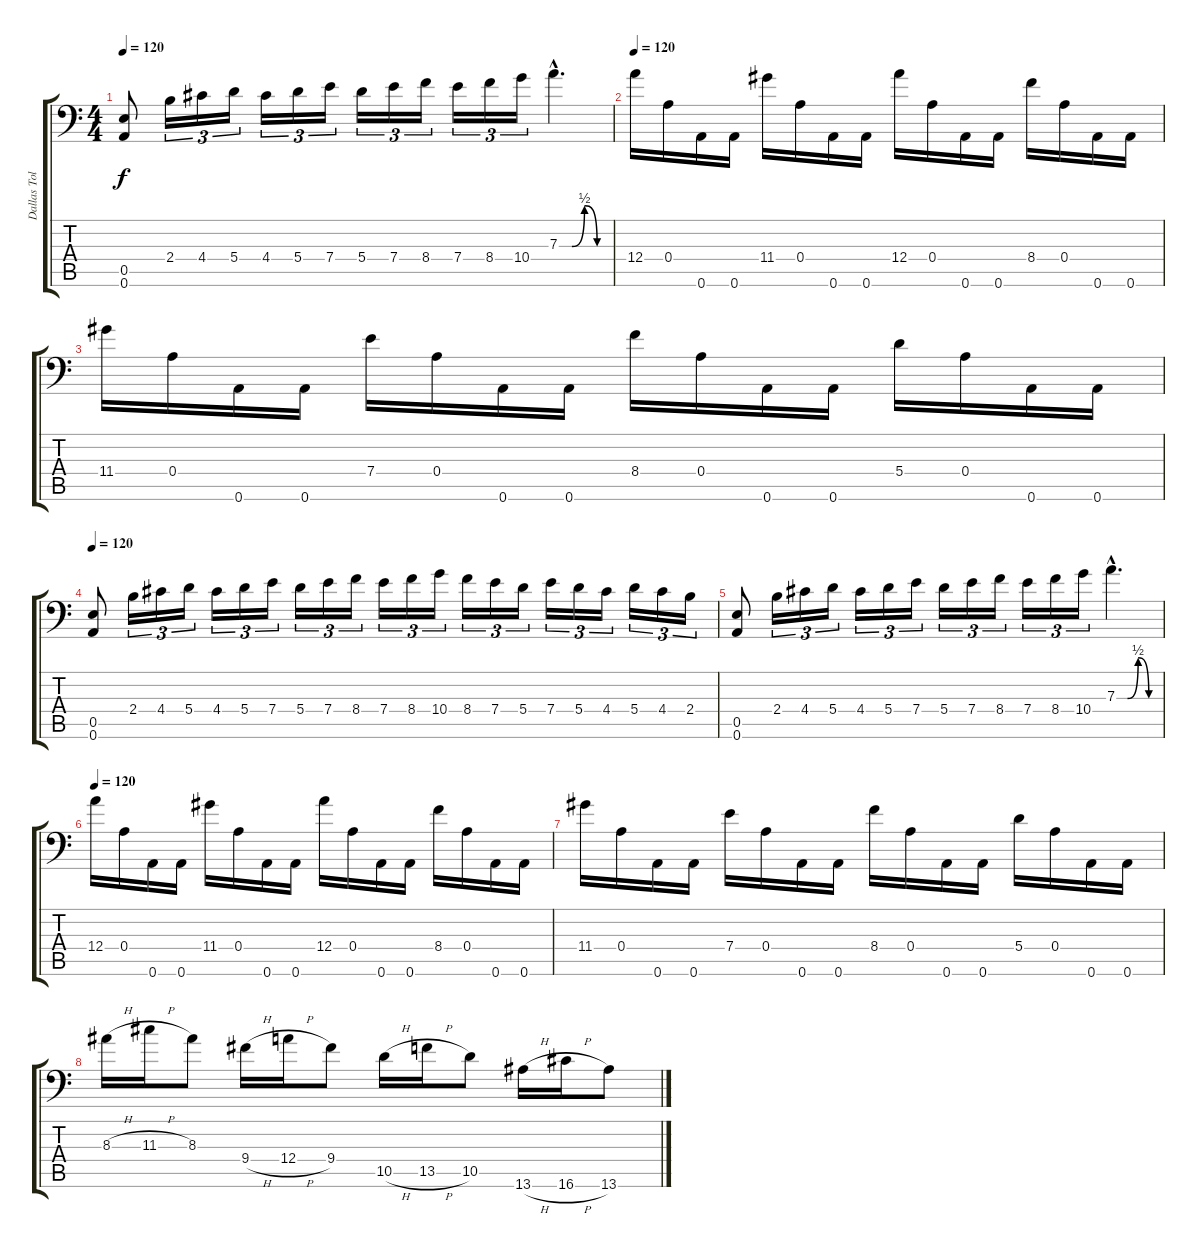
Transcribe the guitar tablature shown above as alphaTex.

\track ("Dallas Toler-Wade" "Dallas Tol") {instrument distortionguitar}
\staff {score tabs}
\tuning (B3 Gb3 D3 A2 E2 A1) {hide}
\ts (4 4)
\tempo 120
\clef f4
\ks c
(0.5 0.6).8{dy f} 2.4.16{tu (3 2)} 4.4.16{tu (3 2)} 5.4.16{tu (3 2)} 4.4.16{tu (3 2)} 5.4.16{tu (3 2)} 7.4.16{tu (3 2)} 5.4.16{tu (3 2)} 7.4.16{tu (3 2)} 8.4.16{tu (3 2)} 7.4.16{tu (3 2)} 8.4.16{tu (3 2)} 10.4.16{tu (3 2)} 7.3{be (custom 0 0 15 0 30 2 45 0 60 0) hac}.4{d} |
\tempo 120
12.4.16 0.4.16 0.6.16 0.6.16 11.4.16 0.4.16 0.6.16 0.6.16 12.4.16 0.4.16 0.6.16 0.6.16 8.4.16 0.4.16 0.6.16 0.6.16 |
11.4.16 0.4.16 0.6.16 0.6.16 7.4.16 0.4.16 0.6.16 0.6.16 8.4.16 0.4.16 0.6.16 0.6.16 5.4.16 0.4.16 0.6.16 0.6.16 |
\tempo 120
(0.5 0.6).8 2.4.16{tu (3 2)} 4.4.16{tu (3 2)} 5.4.16{tu (3 2)} 4.4.16{tu (3 2)} 5.4.16{tu (3 2)} 7.4.16{tu (3 2)} 5.4.16{tu (3 2)} 7.4.16{tu (3 2)} 8.4.16{tu (3 2)} 7.4.16{tu (3 2)} 8.4.16{tu (3 2)} 10.4.16{tu (3 2)} 8.4.16{tu (3 2)} 7.4.16{tu (3 2)} 5.4.16{tu (3 2)} 7.4.16{tu (3 2)} 5.4.16{tu (3 2)} 4.4.16{tu (3 2)} 5.4.16{tu (3 2)} 4.4.16{tu (3 2)} 2.4.16{tu (3 2)} |
(0.5 0.6).8 2.4.16{tu (3 2)} 4.4.16{tu (3 2)} 5.4.16{tu (3 2)} 4.4.16{tu (3 2)} 5.4.16{tu (3 2)} 7.4.16{tu (3 2)} 5.4.16{tu (3 2)} 7.4.16{tu (3 2)} 8.4.16{tu (3 2)} 7.4.16{tu (3 2)} 8.4.16{tu (3 2)} 10.4.16{tu (3 2)} 7.3{be (custom 0 0 15 0 30 2 45 0 60 0) hac}.4{d} |
\tempo 120
12.4.16 0.4.16 0.6.16 0.6.16 11.4.16 0.4.16 0.6.16 0.6.16 12.4.16 0.4.16 0.6.16 0.6.16 8.4.16 0.4.16 0.6.16 0.6.16 |
11.4.16 0.4.16 0.6.16 0.6.16 7.4.16 0.4.16 0.6.16 0.6.16 8.4.16 0.4.16 0.6.16 0.6.16 5.4.16 0.4.16 0.6.16 0.6.16 |
8.3{h}.16 11.3{h}.16 8.3.8 9.4{h}.16 12.4{h}.16 9.4.8 10.5{h}.16 13.5{h}.16 10.5.8 13.6{h}.16 16.6{h}.16 13.6.8
